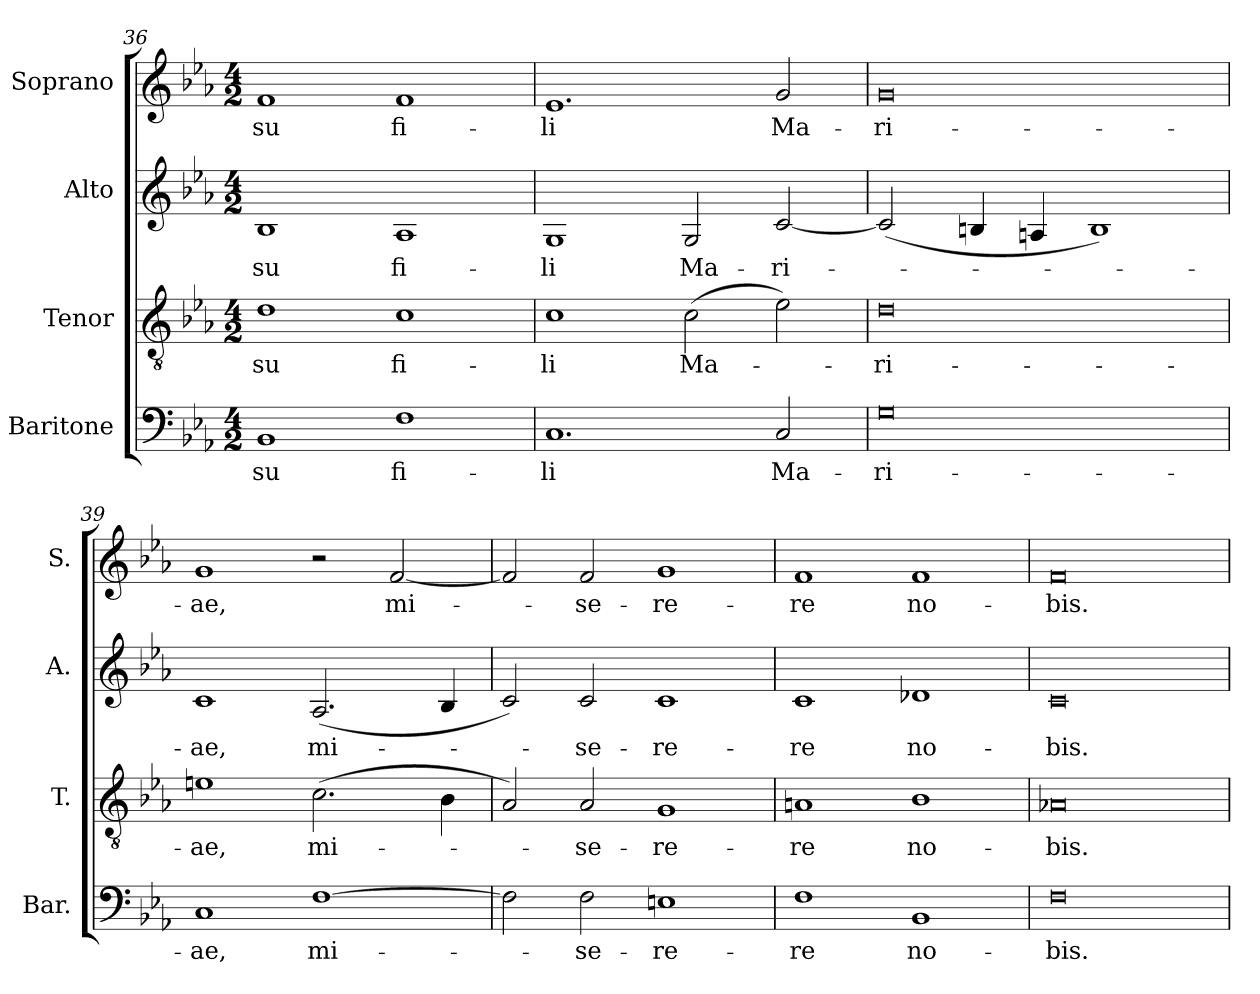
**kern	**text	**kern	**text	**kern	**text	**kern	**text
*part4	*part4	*part3	*part3	*part2	*part2	*part1	*part1
*staff4	*staff4	*staff3	*staff3	*staff2	*staff2	*staff1	*staff1
*I"Baritone	*	*I"Tenor	*	*I"Alto	*	*I"Soprano	*
*I'Bar.	*	*I'T.	*	*I'A.	*	*I'S.	*
*clefF4	*	*clefGv2	*	*clefG2	*	*clefG2	*
*	*	*ITrd7c12	*	*	*	*	*
*k[b-e-a-]	*	*k[b-e-a-]	*	*k[b-e-a-]	*	*k[b-e-a-]	*
*E-:	*	*E-:	*	*E-:	*	*E-:	*
*M4/2	*	*M4/2	*	*M4/2	*	*M4/2	*
=36	=36	=36	=36	=36	=36	=36	=36
!	!LO:LY:b:color=#000000	!	!	!	!	!	!
!	!	!	!LO:LY:b:color=#000000	!	!	!	!
!	!	!	!	!	!LO:LY:b:color=#000000	!	!
!	!	!	!	!	!	!	!LO:LY:b:color=#000000
1BB-i	-su	1Di	-su	1B-i	-su	1fi	-su
!	!LO:LY:b:color=#000000	!	!	!	!	!	!
!	!	!	!LO:LY:b:color=#000000	!	!	!	!
!	!	!	!	!	!LO:LY:b:color=#000000	!	!
!	!	!	!	!	!	!	!LO:LY:b:color=#000000
1Fi	fi-	1Ci	fi-	1A-i	fi-	1fi	fi-
=37	=37	=37	=37	=37	=37	=37	=37
!	!LO:LY:b:color=#000000	!	!	!	!	!	!
!	!	!	!LO:LY:b:color=#000000	!	!	!	!
!	!	!	!	!	!LO:LY:b:color=#000000	!	!
!	!	!	!	!	!	!	!LO:LY:b:color=#000000
1.Ci	-li	1Ci	-li	1Gi	-li	1.e-i	-li
!	!	!	!LO:LY:b:color=#000000	!	!	!	!
!	!	!	!	!	!LO:LY:b:color=#000000	!	!
.	.	(2Ci\	Ma-	2Gi/	Ma-	.	.
!	!LO:LY:b:color=#000000	!	!	!	!	!	!
!	!	!	!	!	!LO:LY:b:color=#000000	!	!
!	!	!	!	!	!	!	!LO:LY:b:color=#000000
2Ci/	Ma-	2E-i\)	.	[2ci/	-ri-	2gi/	Ma-
!!LO:LB:g=z
=38	=38	=38	=38	=38	=38	=38	=38
!	!LO:LY:b:color=#000000	!	!	!	!	!	!
!	!	!	!LO:LY:b:color=#000000	!	!	!	!
!	!	!	!	!	!	!	!LO:LY:b:color=#000000
0Gi	-ri-	0Di	-ri-	(2ci/]	.	0gi	-ri-
.	.	.	.	4Bni/	.	.	.
.	.	.	.	4Ani/	.	.	.
.	.	.	.	1Bi)	.	.	.
=39	=39	=39	=39	=39	=39	=39	=39
!	!LO:LY:b:color=#000000	!	!	!	!	!	!
!	!	!	!LO:LY:b:color=#000000	!	!	!	!
!	!	!	!	!	!LO:LY:b:color=#000000	!	!
!	!	!	!	!	!	!	!LO:LY:b:color=#000000
1Ci	-ae,	1Eni	-ae,	1ci	-ae,	1gi	-ae,
!	!LO:LY:b:color=#000000	!	!	!	!	!	!
!	!	!	!LO:LY:b:color=#000000	!	!	!	!
!	!	!	!	!	!LO:LY:b:color=#000000	!	!
[1Fi	mi-	(2.Ci\	mi-	(2.A-i/	mi-	2r	.
!	!	!	!	!	!	!	!LO:LY:b:color=#000000
.	.	.	.	.	.	[2fi/	mi-
.	.	4BB-i\	.	4B-i/	.	.	.
=40	=40	=40	=40	=40	=40	=40	=40
2Fi\]	.	2AA-i/)	.	2ci/)	.	2fi/]	.
!	!LO:LY:b:color=#000000	!	!	!	!	!	!
!	!	!	!LO:LY:b:color=#000000	!	!	!	!
!	!	!	!	!	!LO:LY:b:color=#000000	!	!
!	!	!	!	!	!	!	!LO:LY:b:color=#000000
2Fi\	-se-	2AA-i/	-se-	2ci/	-se-	2fi/	-se-
!	!LO:LY:b:color=#000000	!	!	!	!	!	!
!	!	!	!LO:LY:b:color=#000000	!	!	!	!
!	!	!	!	!	!LO:LY:b:color=#000000	!	!
!	!	!	!	!	!	!	!LO:LY:b:color=#000000
1Eni	-re-	1GGi	-re-	1ci	-re-	1gi	-re-
=41	=41	=41	=41	=41	=41	=41	=41
!	!LO:LY:b:color=#000000	!	!	!	!	!	!
!	!	!	!LO:LY:b:color=#000000	!	!	!	!
!	!	!	!	!	!LO:LY:b:color=#000000	!	!
!	!	!	!	!	!	!	!LO:LY:b:color=#000000
1Fi	-re	1AAni	-re	1ci	-re	1fi	-re
!	!LO:LY:b:color=#000000	!	!	!	!	!	!
!	!	!	!LO:LY:b:color=#000000	!	!	!	!
!	!	!	!	!	!LO:LY:b:color=#000000	!	!
!	!	!	!	!	!	!	!LO:LY:b:color=#000000
1BB-i	no-	1BB-i	no-	1d-Xi	no-	1fi	no-
=42	=42	=42	=42	=42	=42	=42	=42
!	!LO:LY:b:color=#000000	!	!	!	!	!	!
!	!	!	!LO:LY:b:color=#000000	!	!	!	!
!	!	!	!	!	!LO:LY:b:color=#000000	!	!
!	!	!	!	!	!	!	!LO:LY:b:color=#000000
0Fi	-bis.	0AA-Xi	-bis.	0ci	-bis.	0fi	-bis.
=	=	=	=	=	=	=	=
*-	*-	*-	*-	*-	*-	*-	*-
